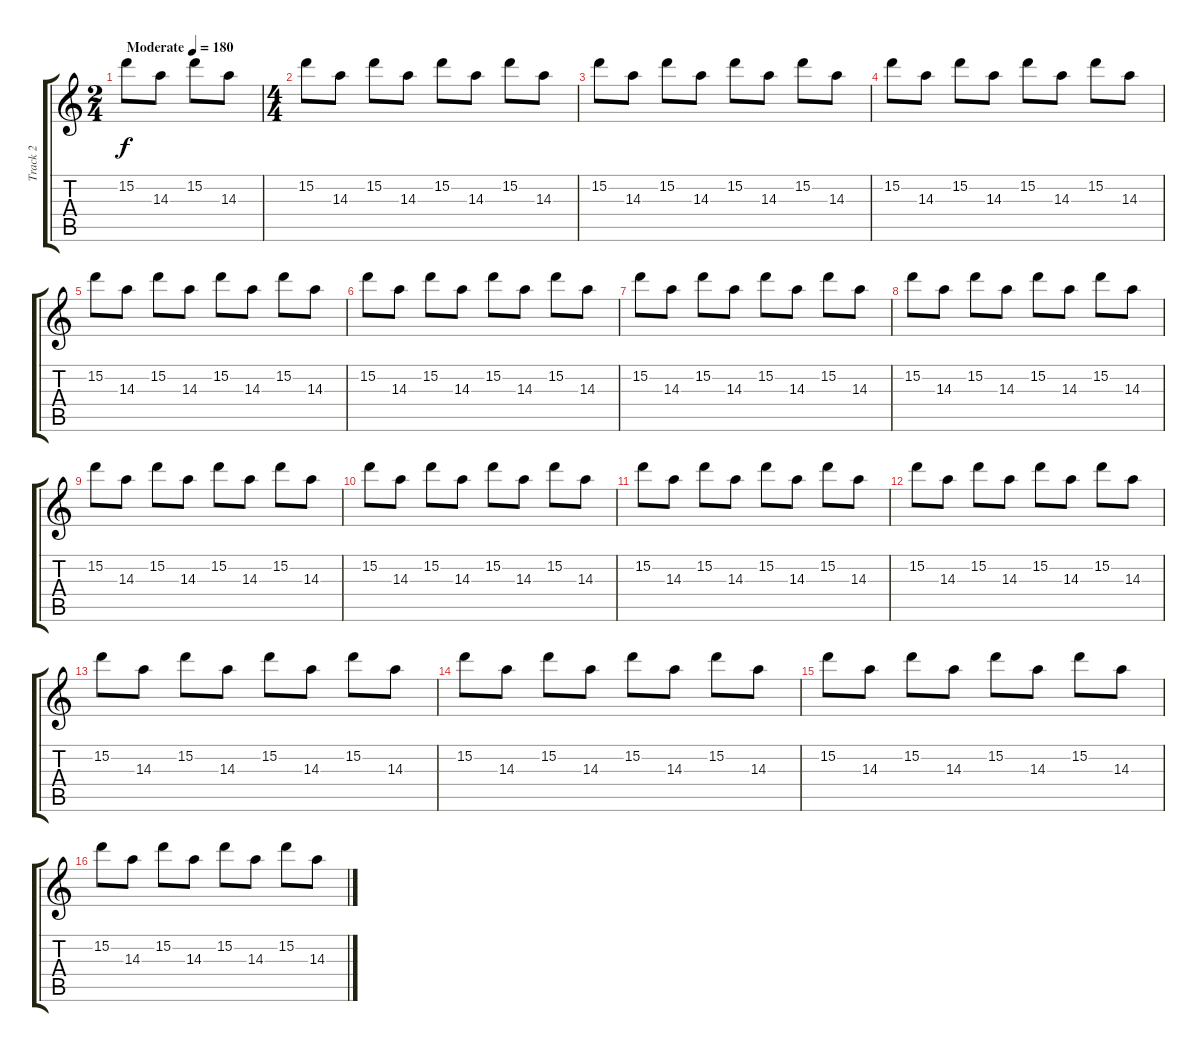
\track ("Track 2" "Track 2") {instrument distortionguitar}
\staff {score tabs}
\tuning (E4 B3 G3 D3 A2 E2) {hide}
\ts (2 4)
\tempo (180 "Moderate")
\clef g2
\ks c
15.2.8{dy f instrument distortionguitar} 14.3.8 15.2.8 14.3.8 |
\ts (4 4)
15.2.8 14.3.8 15.2.8 14.3.8 15.2.8 14.3.8 15.2.8 14.3.8 |
15.2.8 14.3.8 15.2.8 14.3.8 15.2.8 14.3.8 15.2.8 14.3.8 |
15.2.8 14.3.8 15.2.8 14.3.8 15.2.8 14.3.8 15.2.8 14.3.8 |
15.2.8 14.3.8 15.2.8 14.3.8 15.2.8 14.3.8 15.2.8 14.3.8 |
15.2.8 14.3.8 15.2.8 14.3.8 15.2.8 14.3.8 15.2.8 14.3.8 |
15.2.8 14.3.8 15.2.8 14.3.8 15.2.8 14.3.8 15.2.8 14.3.8 |
15.2.8 14.3.8 15.2.8 14.3.8 15.2.8 14.3.8 15.2.8 14.3.8 |
15.2.8 14.3.8 15.2.8 14.3.8 15.2.8 14.3.8 15.2.8 14.3.8 |
15.2.8 14.3.8 15.2.8 14.3.8 15.2.8 14.3.8 15.2.8 14.3.8 |
15.2.8 14.3.8 15.2.8 14.3.8 15.2.8 14.3.8 15.2.8 14.3.8 |
15.2.8 14.3.8 15.2.8 14.3.8 15.2.8 14.3.8 15.2.8 14.3.8 |
15.2.8 14.3.8 15.2.8 14.3.8 15.2.8 14.3.8 15.2.8 14.3.8 |
15.2.8 14.3.8 15.2.8 14.3.8 15.2.8 14.3.8 15.2.8 14.3.8 |
15.2.8 14.3.8 15.2.8 14.3.8 15.2.8 14.3.8 15.2.8 14.3.8 |
15.2.8 14.3.8 15.2.8 14.3.8 15.2.8 14.3.8 15.2.8 14.3.8
